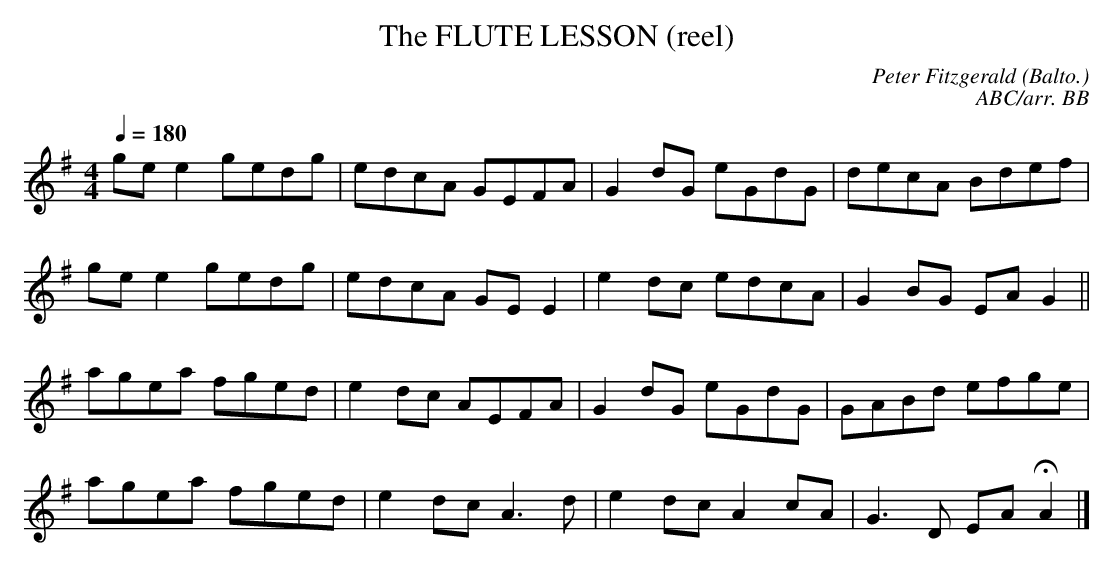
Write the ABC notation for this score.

X:1
T:FLUTE LESSON (reel), The
C:Peter Fitzgerald (Balto.)
C:ABC/arr. BB
Q:1/4=180
M:4/4
L:1/8
K:G
gee2 gedg|edcA GEFA|G2dG eGdG|decA Bdef|
ge e2 gedg|edcA GE E2|e2 dc edcA|G2 BG EA G2||
agea fged|e2 dc AEFA|G2 dG eGdG|GABd efge|
agea fged|e2 dc A3 d|e2 dc A2 cA|G3D EAHA2|]
